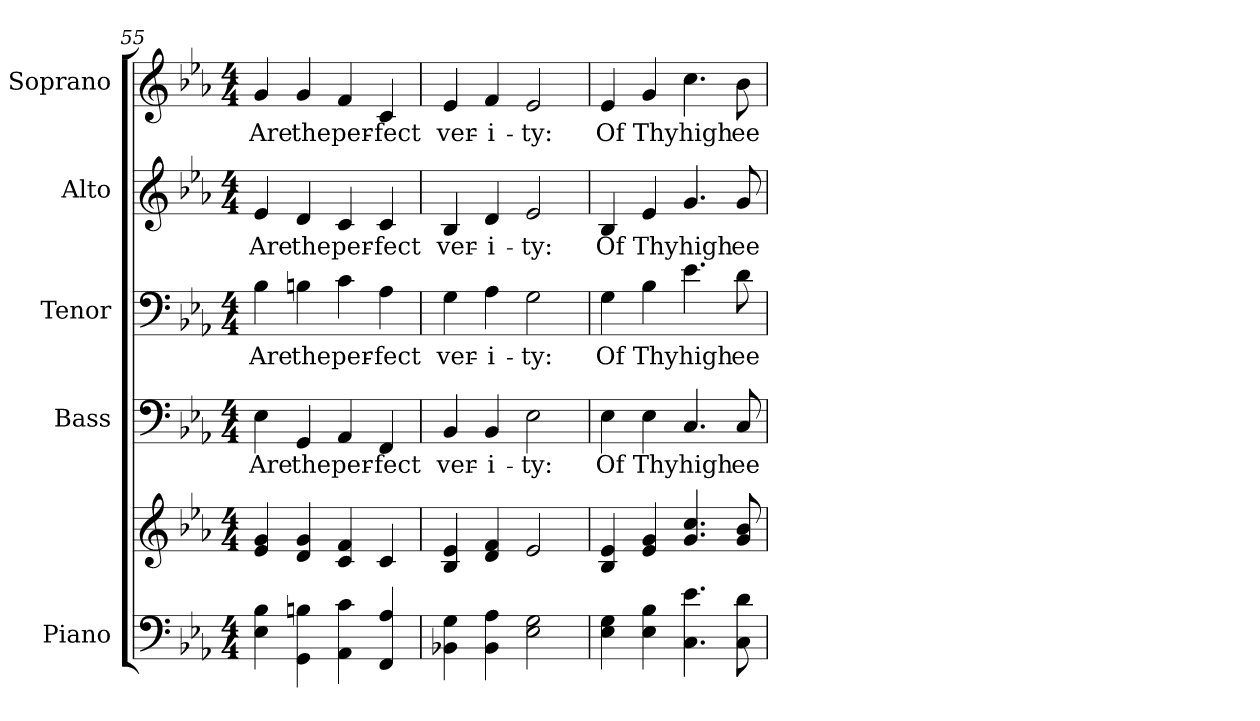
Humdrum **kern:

**kern	**kern	**kern	**text	**kern	**text	**kern	**text	**kern	**text
*part5	*part5	*part4	*part4	*part3	*part3	*part2	*part2	*part1	*part1
*staff6	*staff5	*staff4	*staff4	*staff3	*staff3	*staff2	*staff2	*staff1	*staff1
*I"Piano	*	*I"Bass	*	*I"Tenor	*	*I"Alto	*	*I"Soprano	*
*I'Pno.	*	*I'B.	*	*I'T.	*	*I'A.	*	*I'S.	*
*clefF4	*clefG2	*clefF4	*	*clefF4	*	*clefG2	*	*clefG2	*
*k[b-e-a-]	*k[b-e-a-]	*k[b-e-a-]	*	*k[b-e-a-]	*	*k[b-e-a-]	*	*k[b-e-a-]	*
*E-:	*E-:	*E-:	*	*E-:	*	*E-:	*	*E-:	*
*M4/4	*M4/4	*M4/4	*	*M4/4	*	*M4/4	*	*M4/4	*
=55	=55	=55	=55	=55	=55	=55	=55	=55	=55
!	!	!	!LO:LY:b:color=#000000	!	!	!	!	!	!
!	!	!	!	!	!LO:LY:b:color=#000000	!	!	!	!
!	!	!	!	!	!	!	!LO:LY:b:color=#000000	!	!
!	!	!	!	!	!	!	!	!	!LO:LY:b:color=#000000
4E-i\ 4B-i	4e-i/ 4gi	4E-i\	Are	4B-i\	Are	4e-i/	Are	4gi/	Are
!	!	!	!LO:LY:b:color=#000000	!	!	!	!	!	!
!	!	!	!	!	!LO:LY:b:color=#000000	!	!	!	!
!	!	!	!	!	!	!	!LO:LY:b:color=#000000	!	!
!	!	!	!	!	!	!	!	!	!LO:LY:b:color=#000000
4GGi\ 4Bni	4di/ 4gi	4GGi/	the	4Bni\	the	4di/	the	4gi/	the
!	!	!	!LO:LY:b:color=#000000	!	!	!	!	!	!
!	!	!	!	!	!LO:LY:b:color=#000000	!	!	!	!
!	!	!	!	!	!	!	!LO:LY:b:color=#000000	!	!
!	!	!	!	!	!	!	!	!	!LO:LY:b:color=#000000
4AA-i\ 4ci	4ci/ 4fi	4AA-i/	per-	4ci\	per-	4ci/	per-	4fi/	per-
!	!	!	!LO:LY:b:color=#000000	!	!	!	!	!	!
!	!	!	!	!	!LO:LY:b:color=#000000	!	!	!	!
!	!	!	!	!	!	!	!LO:LY:b:color=#000000	!	!
!	!	!	!	!	!	!	!	!	!LO:LY:b:color=#000000
4FFi/ 4A-i	4ci/	4FFi/	-fect	4A-i\	-fect	4ci/	-fect	4ci/	-fect
=56	=56	=56	=56	=56	=56	=56	=56	=56	=56
!	!	!	!LO:LY:b:color=#000000	!	!	!	!	!	!
!	!	!	!	!	!LO:LY:b:color=#000000	!	!	!	!
!	!	!	!	!	!	!	!LO:LY:b:color=#000000	!	!
!	!	!	!	!	!	!	!	!	!LO:LY:b:color=#000000
4BB-Xi\ 4Gi	4B-i/ 4e-i	4BB-i/	ver-	4Gi\	ver-	4B-i/	ver-	4e-i/	ver-
!	!	!	!LO:LY:b:color=#000000	!	!	!	!	!	!
!	!	!	!	!	!LO:LY:b:color=#000000	!	!	!	!
!	!	!	!	!	!	!	!LO:LY:b:color=#000000	!	!
!	!	!	!	!	!	!	!	!	!LO:LY:b:color=#000000
4BB-i\ 4A-i	4di/ 4fi	4BB-i/	-i-	4A-i\	-i-	4di/	-i-	4fi/	-i-
!	!	!	!LO:LY:b:color=#000000	!	!	!	!	!	!
!	!	!	!	!	!LO:LY:b:color=#000000	!	!	!	!
!	!	!	!	!	!	!	!LO:LY:b:color=#000000	!	!
!	!	!	!	!	!	!	!	!	!LO:LY:b:color=#000000
2E-i\ 2Gi	2e-i/	2E-i\	-ty:	2Gi\	-ty:	2e-i/	-ty:	2e-i/	-ty:
!!LO:LB:g=z
=57	=57	=57	=57	=57	=57	=57	=57	=57	=57
!	!	!	!LO:LY:b:color=#000000	!	!	!	!	!	!
!	!	!	!	!	!LO:LY:b:color=#000000	!	!	!	!
!	!	!	!	!	!	!	!LO:LY:b:color=#000000	!	!
!	!	!	!	!	!	!	!	!	!LO:LY:b:color=#000000
4E-i\ 4Gi	4B-i/ 4e-i	4E-i\	Of	4Gi\	Of	4B-i/	Of	4e-i/	Of
!	!	!	!LO:LY:b:color=#000000	!	!	!	!	!	!
!	!	!	!	!	!LO:LY:b:color=#000000	!	!	!	!
!	!	!	!	!	!	!	!LO:LY:b:color=#000000	!	!
!	!	!	!	!	!	!	!	!	!LO:LY:b:color=#000000
4E-i\ 4B-i	4e-i/ 4gi	4E-i\	Thy	4B-i\	Thy	4e-i/	Thy	4gi/	Thy
!	!	!	!LO:LY:b:color=#000000	!	!	!	!	!	!
!	!	!	!	!	!LO:LY:b:color=#000000	!	!	!	!
!	!	!	!	!	!	!	!LO:LY:b:color=#000000	!	!
!	!	!	!	!	!	!	!	!	!LO:LY:b:color=#000000
4.Ci\ 4.e-i	4.gi/ 4.cci	4.Ci/	high	4.e-i\	high	4.gi/	high	4.cci\	high
!	!	!	!LO:LY:b:color=#000000	!	!	!	!	!	!
!	!	!	!	!	!LO:LY:b:color=#000000	!	!	!	!
!	!	!	!	!	!	!	!LO:LY:b:color=#000000	!	!
!	!	!	!	!	!	!	!	!	!LO:LY:b:color=#000000
8Ci\ 8di	8gi/ 8b-i	8Ci/	ee-	8di\	ee-	8gi/	ee-	8b-i\	ee-
=	=	=	=	=	=	=	=	=	=
*-	*-	*-	*-	*-	*-	*-	*-	*-	*-
